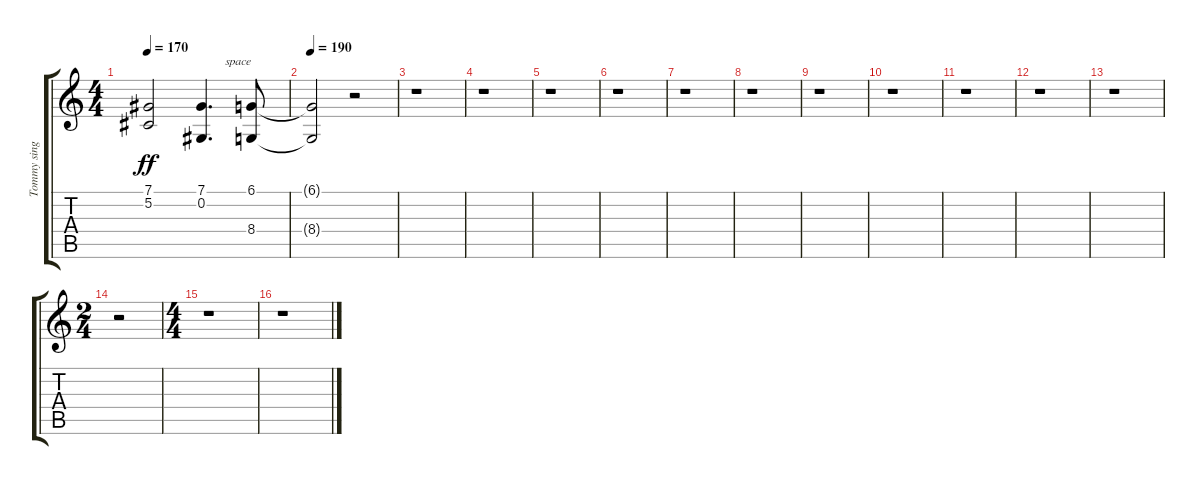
\track ("Tommy singing" "Tommy sing") {instrument tenorsax}
\staff {score tabs}
\tuning (Db4 Ab3 E3 B2 Gb2 Db2) {hide}
\ts (4 4)
\tempo 170
\clef g2
\ks c
(7.1{t} 5.2{t}).2{dy ff} (7.1 0.2).4{d txt "        space"} (6.1 8.4).8 |
\tempo 190
(6.1{t} 8.4{t}).2 r.2 |
r.1 |
r.1 |
r.1 |
r.1 |
r.1 |
r.1 |
r.1 |
r.1 |
r.1 |
r.1 |
r.1 |
\ts (2 4)
r.2 |
\ts (4 4)
r.1 |
r.1
